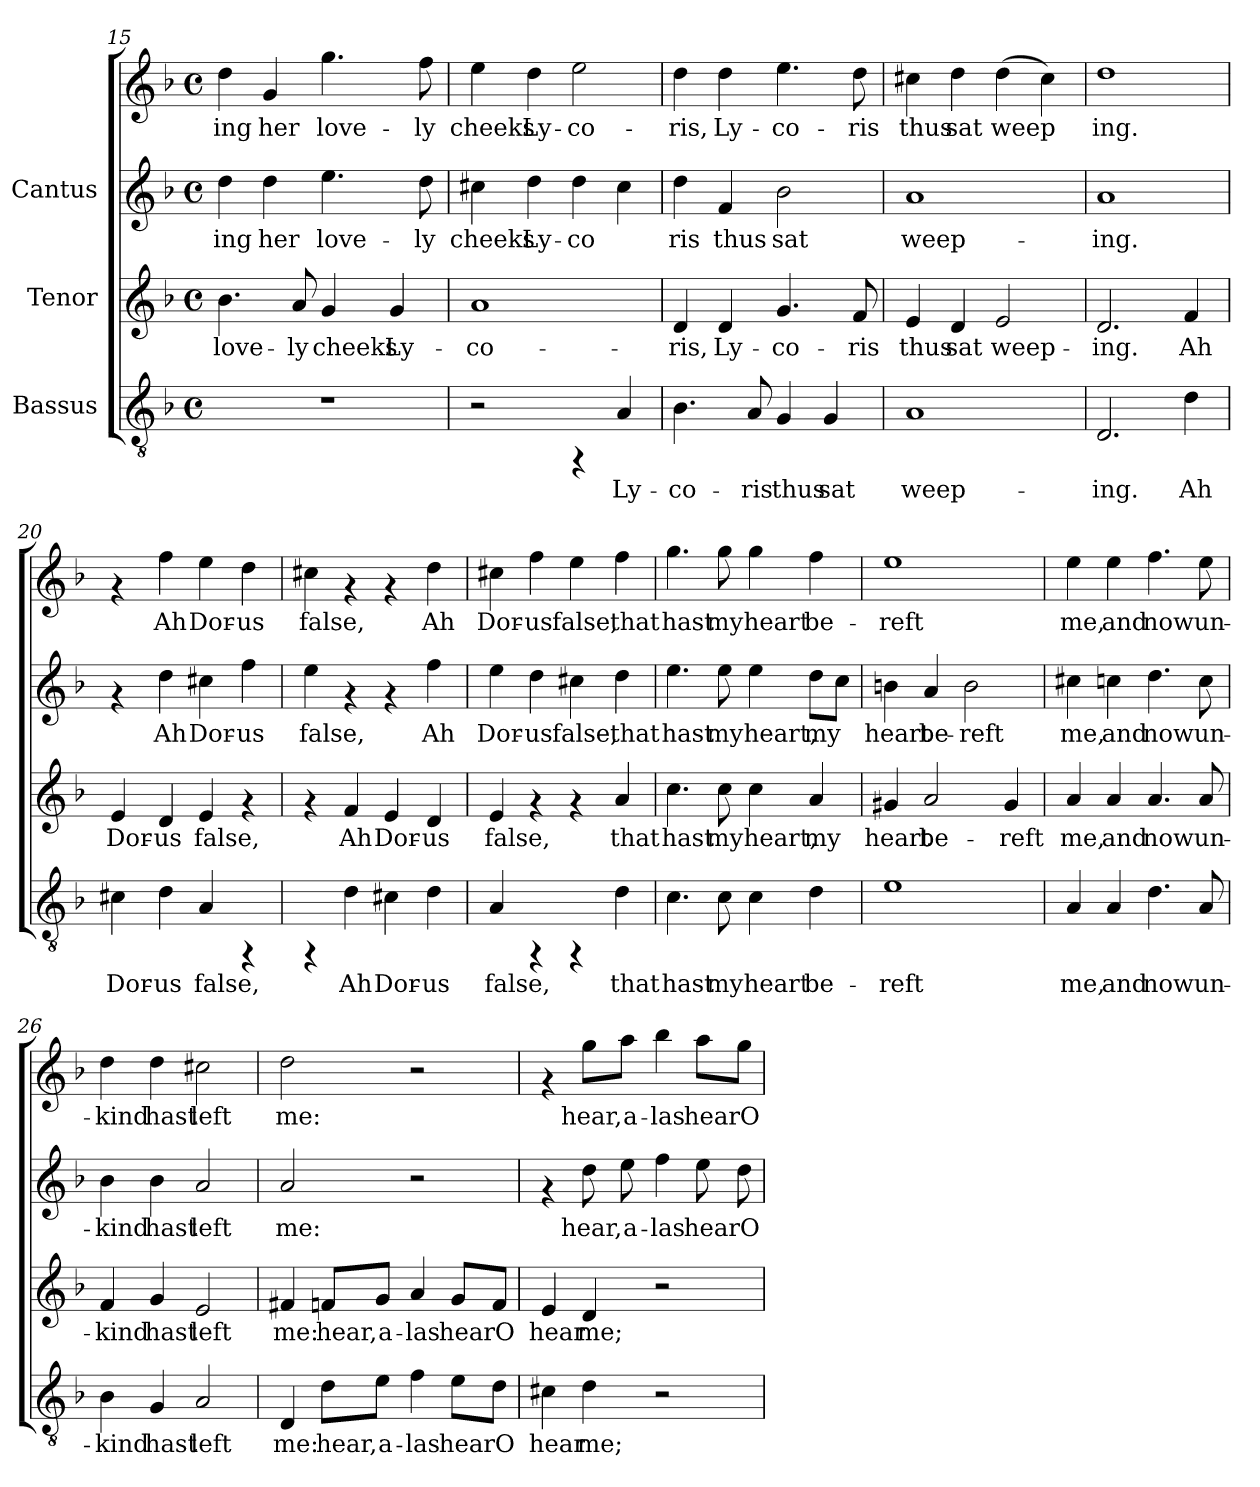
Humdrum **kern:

**kern	**text	**kern	**text	**kern	**text	**kern	**text
*part3	*part3	*part2	*part2	*part1	*part1	*part1	*part1
*staff4	*staff4	*staff3	*staff3	*staff2	*staff2	*staff1	*staff1
*I"Bassus	*	*I"Tenor	*	*I"Cantus	*	*	*
*clefGv2	*	*clefG2	*	*clefG2	*	*clefG2	*
*k[b-]	*	*k[b-]	*	*k[b-]	*	*k[b-]	*
*F:	*	*F:	*	*F:	*	*F:	*
*M4/4	*	*M4/4	*	*M4/4	*	*M4/4	*
*met(c)	*	*met(c)	*	*met(c)	*	*met(c)	*
=15	=15	=15	=15	=15	=15	=15	=15
!	!	!	!LO:LY:b:cj	!	!LO:LY:b:cj	!	!LO:LY:b:cj
1r	.	4.b-\	love-	4dd\	ing	4dd\	-ing
!	!	!	!	!	!LO:LY:b:cj	!	!LO:LY:b:cj
.	.	.	.	4dd\	her	4g/	her
!	!	!	!LO:LY:b:cj	!	!	!	!
.	.	8a/	-ly	.	.	.	.
!	!	!	!LO:LY:b:cj	!	!LO:LY:b:cj	!	!LO:LY:b:cj
.	.	4g/	cheeks	4.ee\	love-	4.gg\	love-
!	!	!	!LO:LY:b:cj	!	!	!	!
.	.	4g/	Ly-	.	.	.	.
!	!	!	!	!	!LO:LY:b:cj	!	!LO:LY:b:cj
.	.	.	.	8dd\	-ly	8ff\	-ly
!!LO:PB:g=z
=16	=16	=16	=16	=16	=16	=16	=16
!	!	!	!LO:LY:b:cj	!	!LO:LY:b:cj	!	!LO:LY:b:cj
2r	.	1a	-co-	4cc#X\	-cheeks	4ee\	cheeks
!	!	!	!	!	!LO:LY:b:cj	!	!LO:LY:b:cj
.	.	.	.	4dd\	Ly-	4dd\	Ly-
!	!	!	!	!	!LO:LY:b:cj	!	!LO:LY:b:cj
4rFF	.	.	.	4dd\	-co-	2ee\	-co-
!	!LO:LY:b:cj	!	!	!	!LO:LY:b:cj	!	!
4A/	Ly-	.	.	4cc#\	--	.	.
=17	=17	=17	=17	=17	=17	=17	=17
!	!LO:LY:b:cj	!	!LO:LY:b:cj	!	!LO:LY:b:cj	!	!LO:LY:b:cj
4.B-\	-co-	4d/	-ris,	4dd\	ris	4dd\	-ris,
!	!	!	!LO:LY:b:cj	!	!LO:LY:b:cj	!	!LO:LY:b:cj
.	.	4d/	Ly-	4f/	thus	4dd\	Ly-
!	!LO:LY:b:cj	!	!	!	!	!	!
8A/	-ris	.	.	.	.	.	.
!	!LO:LY:b:cj	!	!LO:LY:b:cj	!	!LO:LY:b:cj	!	!LO:LY:b:cj
4G/	thus	4.g/	-co-	2b-\	sat	4.ee\	-co-
!	!LO:LY:b:cj	!	!	!	!	!	!
4G/	sat	.	.	.	.	.	.
!	!	!	!LO:LY:b:cj	!	!	!	!LO:LY:b:cj
.	.	8f/	-ris	.	.	8dd\	-ris
=18	=18	=18	=18	=18	=18	=18	=18
!	!LO:LY:b:cj	!	!LO:LY:b:cj	!	!LO:LY:b:cj	!	!LO:LY:b:cj
1A	weep-	4e/	thus	1a	-weep-	4cc#X\	thus
!	!	!	!LO:LY:b:cj	!	!	!	!LO:LY:b:cj
.	.	4d/	sat	.	.	4dd\	sat
!	!	!	!LO:LY:b:cj	!	!	!	!LO:LY:b:cj
.	.	2e/	weep-	.	.	(>4dd\	weep-
!	!	!	!	!	!	!	!LO:LY:b:cj
.	.	.	.	.	.	4cc#\)	--
=19	=19	=19	=19	=19	=19	=19	=19
!	!LO:LY:b:cj	!	!LO:LY:b:cj	!	!LO:LY:b:cj	!	!LO:LY:b:cj
2.D/	-ing.	2.d/	-ing.	1a	ing.	1dd	-ing.
!	!LO:LY:b:cj	!	!LO:LY:b:cj	!	!	!	!
4d\	Ah	4f/	Ah	.	.	.	.
=20	=20	=20	=20	=20	=20	=20	=20
!	!LO:LY:b:cj	!	!LO:LY:b:cj	!	!	!	!
4c#X\	Dor-	4e/	Dor-	4rf	.	4rf	.
!	!LO:LY:b:cj	!	!LO:LY:b:cj	!	!LO:LY:b:cj	!	!LO:LY:b:cj
4d\	-us	4d/	-us	4dd\	Ah	4ff\	Ah
!	!LO:LY:b:cj	!	!LO:LY:b:cj	!	!LO:LY:b:cj	!	!LO:LY:b:cj
4A/	false,	4e/	false,	4cc#X\	Dor-	4ee\	Dor-
!	!	!	!	!	!LO:LY:b:cj	!	!LO:LY:b:cj
4rFF	.	4rf	.	4ff\	-us	4dd\	-us
!!LO:LB:g=z
=21	=21	=21	=21	=21	=21	=21	=21
!	!	!	!	!	!LO:LY:b:cj	!	!LO:LY:b:cj
4rFF	.	4rf	.	4ee\	false,	4cc#X\	false,
!	!LO:LY:b:cj	!	!LO:LY:b:cj	!	!	!	!
4d\	Ah	4f/	Ah	4rf	.	4rf	.
!	!LO:LY:b:cj	!	!LO:LY:b:cj	!	!	!	!
4c#X\	Dor-	4e/	Dor-	4rf	.	4rf	.
!	!LO:LY:b:cj	!	!LO:LY:b:cj	!	!LO:LY:b:cj	!	!LO:LY:b:cj
4d\	-us	4d/	-us	4ff\	Ah	4dd\	Ah
=22	=22	=22	=22	=22	=22	=22	=22
!	!LO:LY:b:cj	!	!LO:LY:b:cj	!	!LO:LY:b:cj	!	!LO:LY:b:cj
4A/	false,	4e/	false,	4ee\	Dor-	4cc#X\	Dor-
!	!	!	!	!	!LO:LY:b:cj	!	!LO:LY:b:cj
4rFF	.	4rf	.	4dd\	-us	4ff\	-us
!	!	!	!	!	!LO:LY:b:cj	!	!LO:LY:b:cj
4rFF	.	4rf	.	4cc#X\	false,	4ee\	false,
!	!LO:LY:b:cj	!	!LO:LY:b:cj	!	!LO:LY:b:cj	!	!LO:LY:b:cj
4d\	that	4a/	that	4dd\	that	4ff\	that
=23	=23	=23	=23	=23	=23	=23	=23
!	!LO:LY:b:cj	!	!LO:LY:b:cj	!	!LO:LY:b:cj	!	!LO:LY:b:cj
4.c\	hast	4.cc\	hast	4.ee\	-hast	4.gg\	hast
!	!LO:LY:b:cj	!	!LO:LY:b:cj	!	!LO:LY:b:cj	!	!LO:LY:b:cj
8c\	my	8cc\	my	8ee\	my	8gg\	my
!	!LO:LY:b:cj	!	!LO:LY:b:cj	!	!LO:LY:b:cj	!	!LO:LY:b:cj
4c\	heart	4cc\	heart,	4ee\	heart,	4gg\	heart
!	!LO:LY:b:cj	!	!LO:LY:b:cj	!	!LO:LY:b:cj	!	!LO:LY:b:cj
4d\	be-	4a/	my	8dd\L	my	4ff\	be-
!	!	!	!	!	!LO:LY:b:cj	!	!
.	.	.	.	8cc\J	.	.	.
=24	=24	=24	=24	=24	=24	=24	=24
!	!LO:LY:b:cj	!	!LO:LY:b:cj	!	!LO:LY:b:cj	!	!LO:LY:b:cj
1e	-reft	4g#X/	heart	4bn\	heart	1ee	reft
!	!	!	!LO:LY:b:cj	!	!LO:LY:b:cj	!	!
.	.	2a/	be-	4a/	be-	.	.
!	!	!	!	!	!LO:LY:b:cj	!	!
.	.	.	.	2b\	-reft	.	.
!	!	!	!LO:LY:b:cj	!	!	!	!
.	.	4g#/	-reft	.	.	.	.
=25	=25	=25	=25	=25	=25	=25	=25
!	!LO:LY:b:cj	!	!LO:LY:b:cj	!	!LO:LY:b:cj	!	!LO:LY:b:cj
4A/	me,	4a/	me,	4cc#X\	-me,	4ee\	me,
!	!LO:LY:b:cj	!	!LO:LY:b:cj	!	!LO:LY:b:cj	!	!LO:LY:b:cj
4A/	and	4a/	and	4ccn\	and	4ee\	and
!	!LO:LY:b:cj	!	!LO:LY:b:cj	!	!LO:LY:b:cj	!	!LO:LY:b:cj
4.d\	now	4.a/	now	4.dd\	now	4.ff\	now
!	!LO:LY:b:cj	!	!LO:LY:b:cj	!	!LO:LY:b:cj	!	!LO:LY:b:cj
8A/	un-	8a/	un-	8cc\	un-	8ee\	un-
!!LO:LB:g=z
=26	=26	=26	=26	=26	=26	=26	=26
!	!LO:LY:b:cj	!	!LO:LY:b:cj	!	!LO:LY:b:cj	!	!LO:LY:b:cj
4B-\	-kind	4f/	-kind	4b-\	kind	4dd\	-kind
!	!LO:LY:b:cj	!	!LO:LY:b:cj	!	!LO:LY:b:cj	!	!LO:LY:b:cj
4G/	hast	4g/	hast	4b-\	hast	4dd\	hast
!	!LO:LY:b:cj	!	!LO:LY:b:cj	!	!LO:LY:b:cj	!	!LO:LY:b:cj
2A/	left	2e/	left	2a/	left	2cc#X\	left
=27	=27	=27	=27	=27	=27	=27	=27
!	!LO:LY:b:cj	!	!LO:LY:b:cj	!	!LO:LY:b:cj	!	!LO:LY:b:cj
4D/	me:	4f#X/	me:	2a/	me:	2dd\	me:
!	!LO:LY:b:cj	!	!LO:LY:b:cj	!	!	!	!
8d\L	hear,	8fn/L	hear,	.	.	.	.
!	!LO:LY:b:cj	!	!LO:LY:b:cj	!	!	!	!
8e\J	a-	8g/J	a-	.	.	.	.
!	!LO:LY:b:cj	!	!LO:LY:b:cj	!	!	!	!
4f\	-las	4a/	-las	2r	.	2r	.
!	!LO:LY:b:cj	!	!LO:LY:b:cj	!	!	!	!
8e\L	hear	8g/L	hear	.	.	.	.
!	!LO:LY:b:cj	!	!LO:LY:b:cj	!	!	!	!
8d\J	O	8f/J	O	.	.	.	.
=28	=28	=28	=28	=28	=28	=28	=28
!	!LO:LY:b:cj	!	!LO:LY:b:cj	!	!	!	!
4c#X\	hear	4e/	hear	4rf	.	4rf	.
!	!LO:LY:b:cj	!	!LO:LY:b:cj	!	!LO:LY:b:cj	!	!LO:LY:b:cj
4d\	me;	4d/	me;	8dd\	hear,	8gg\L	hear,
!	!	!	!	!	!LO:LY:b:cj	!	!LO:LY:b:cj
.	.	.	.	8ee\	a-	8aa\J	a-
!	!	!	!	!	!LO:LY:b:cj	!	!LO:LY:b:cj
2r	.	2r	.	4ff\	-las	4bb-\	-las
!	!	!	!	!	!LO:LY:b:cj	!	!LO:LY:b:cj
.	.	.	.	8ee\	hear	8aa\L	hear
!	!	!	!	!	!LO:LY:b:cj	!	!LO:LY:b:cj
.	.	.	.	8dd\	O	8gg\J	O
=	=	=	=	=	=	=	=
*-	*-	*-	*-	*-	*-	*-	*-
